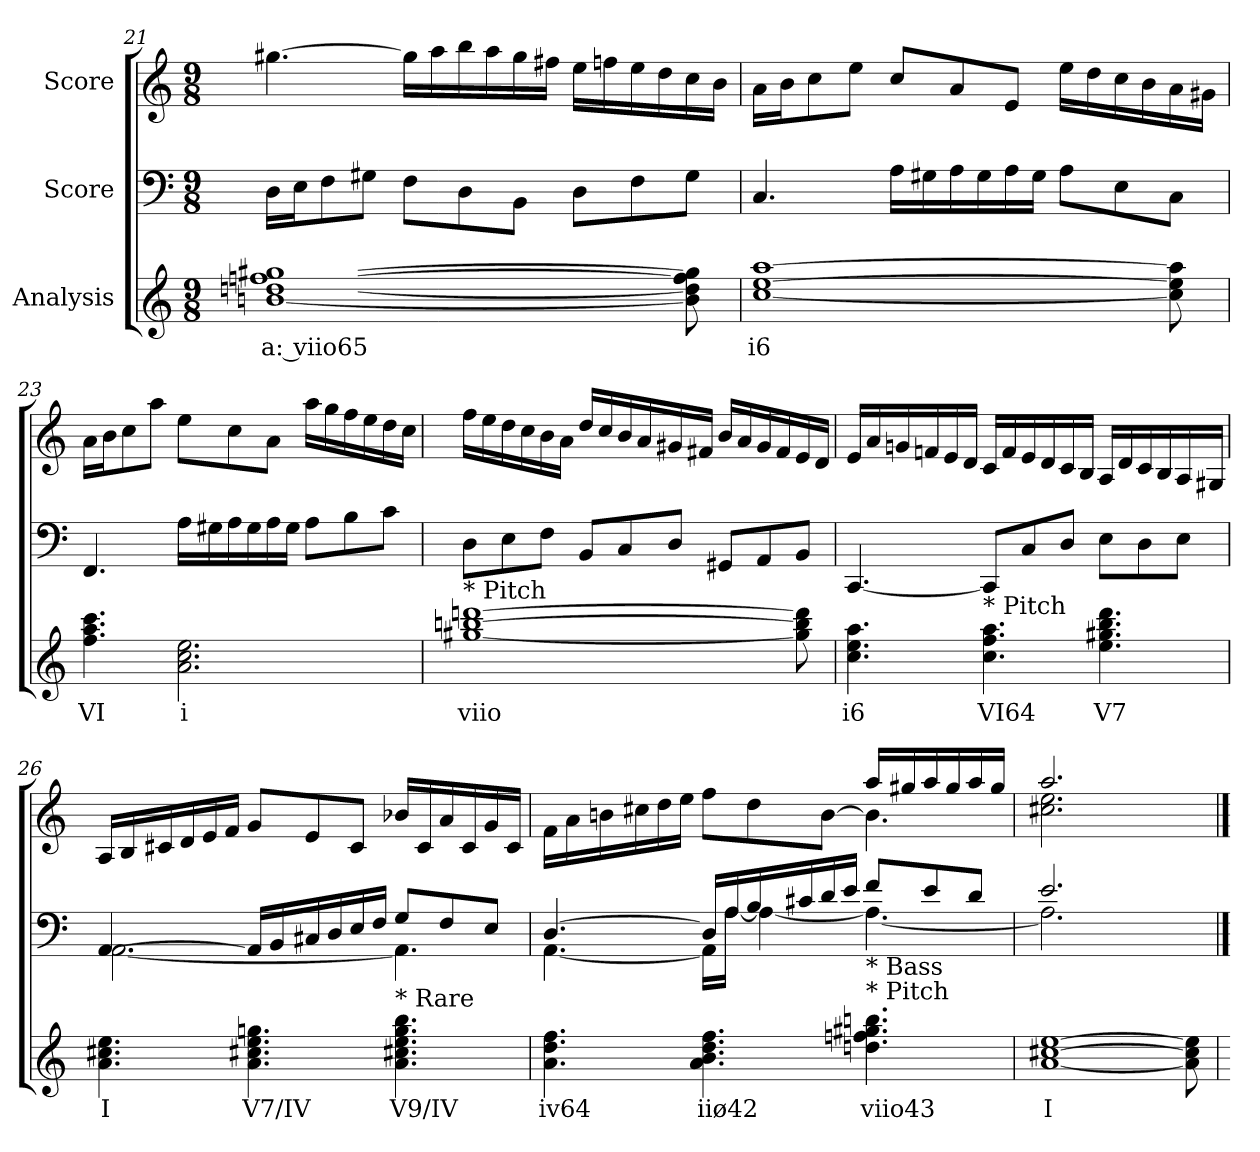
**kern	**text	**kern	**kern
*part3	*part3	*part2	*part1
*staff3	*staff3	*staff2	*staff1
*I"Analysis	*	*I"Score	*I"Score
*	*	*clefF4	*clefG2
*k[]	*	*k[]	*k[]
*M9/8	*	*M9/8	*M9/8
=21	=21	=21	=21
[1bn [1ddn [1ffn [1gg#X	a: viio65	16D\LL	[4.gg#X\
.	.	16E\J	.
.	.	8F\	.
.	.	8G#X\J	.
.	.	8F\L	16gg#\LL]
.	.	.	16aa\
.	.	8D\	16bb\
.	.	.	16aa\
.	.	8BB\J	16gg#\
.	.	.	16ff#X\JJ
.	.	8D\L	16ee\LL
.	.	.	16ffn\
.	.	8F\	16ee\
.	.	.	16dd\
8b] 8dd] 8ff] 8gg#]	.	8G#\J	16cc\
.	.	.	16b\JJ
!!LO:LB:g=z
=22	=22	=22	=22
[1cc [1ee [1aa	i6	4.C/	16a\LL
.	.	.	16b\J
.	.	.	8cc\
.	.	.	8ee\J
.	.	16A\LL	8cc/L
.	.	16G#X\	.
.	.	16A\	8a/
.	.	16G#\	.
.	.	16A\	8e/J
.	.	16G#\JJ	.
.	.	8A\L	16ee\LL
.	.	.	16dd\
.	.	8E\	16cc\
.	.	.	16b\
8cc] 8ee] 8aa]	.	8C\J	16a\
.	.	.	16g#X\JJ
=23	=23	=23	=23
4.ff 4.aa 4.ccc	VI	4.FF/	16a\LL
.	.	.	16b\J
.	.	.	8cc\
.	.	.	8aa\J
2.a 2.cc 2.ee	i	16A\LL	8ee\L
.	.	16G#X\	.
.	.	16A\	8cc\
.	.	16G#\	.
.	.	16A\	8a\J
.	.	16G#\JJ	.
.	.	8A\L	16aa\LL
.	.	.	16gg\
.	.	8B\	16ff\
.	.	.	16ee\
.	.	8c\J	16dd\
.	.	.	16cc\JJ
=24	=24	=24	=24
!LO:TX:t=* Pitch	!	!	!
[1gg#X [1bbn [1dddn	viio	8D\L	16ff\LL
.	.	.	16ee\
.	.	8E\	16dd\
.	.	.	16cc\
.	.	8F\J	16b\
.	.	.	16a\JJ
.	.	8BB/L	16dd/LL
.	.	.	16cc/
.	.	8C/	16b/
.	.	.	16a/
.	.	8D/J	16g#X/
.	.	.	16f#X/JJ
.	.	8GG#X/L	16b/LL
.	.	.	16a/
.	.	8AA/	16g#/
.	.	.	16f#/
8gg#] 8bb] 8ddd]	.	8BB/J	16e/
.	.	.	16d/JJ
!!LO:LB:g=z
=25	=25	=25	=25
4.cc 4.ee 4.aa	i6	[4.CC/	16e/LL
.	.	.	16a/
.	.	.	16gn/
.	.	.	16fn/
.	.	.	16e/
.	.	.	16d/JJ
!LO:TX:t=* Pitch	!	!	!
4.cc 4.ff 4.aa	VI64	8CC/L]	16c/LL
.	.	.	16f/
.	.	8C/	16e/
.	.	.	16d/
.	.	8D/J	16c/
.	.	.	16B/JJ
4.ee 4.gg#X 4.bb 4.ddd	V7	8E\L	16A/LL
.	.	.	16d/
.	.	8D\	16c/
.	.	.	16B/
.	.	8E\J	16A/
.	.	.	16G#X/JJ
=26	=26	=26	=26
*	*	*^	*
4.a 4.cc#X 4.ee	I	[4.AA/	[2.AA\	16A/LL
.	.	.	.	16B/
.	.	.	.	16c#X/
.	.	.	.	16d/
.	.	.	.	16e/
.	.	.	.	16f/JJ
4.a 4.cc#X 4.ee 4.ggn	V7/IV	16AA/LL]	.	8g/L
.	.	16BB/	.	.
.	.	16C#X/	.	8e/
.	.	16D/	.	.
.	.	16E/	.	8c#/J
.	.	16F/JJ	.	.
!LO:TX:t=* Rare	!	!	!	!
4.a 4.cc#X 4.ee 4.gg 4.bb	V9/IV	8G/L	4.AA\]	16b-X/LL
.	.	.	.	16c#/
.	.	8F/	.	16a/
.	.	.	.	16c#/
.	.	8E/J	.	16g/
.	.	.	.	16c#/JJ
!!LO:LB:g=z
=27	=27	=27	=27	=27
*	*	*	*	*^
4.a 4.dd 4.ff	iv64	[4.D/	[4.AA\	16f\LL	2.ryy
.	.	.	.	16a\	.
.	.	.	.	16bn\	.
.	.	.	.	16cc#X\	.
.	.	.	.	16dd\	.
.	.	.	.	16ee\JJ	.
4.a 4.b 4.dd 4.ff	iiø42	16D/LL]	16AA\LL]	8ff\L	.
.	.	16A/	[16A\JJ	.	.
.	.	16B/	4A\_	8dd\	.
.	.	16c#X/	.	.	.
.	.	16d/	.	[8b\J	.
.	.	16e/JJ	.	.	.
!LO:TX:t=* Pitch	!	!	!	!	!
!LO:TX:t=* Bass	!	!	!	!	!
4.ddn 4.ffn 4.gg#X 4.bbn	viio43	8f/L	4.A\_	4.b\]	16aa/LL
.	.	.	.	.	16gg#X/
.	.	8e/	.	.	16aa/
.	.	.	.	.	16gg#/
.	.	8d/J	.	.	16aa/
.	.	.	.	.	16gg#/JJ
=28	=28	=28	=28	=28	=28
[1a [1cc#X [1ee	I	2.e/	2.A\]	2.cc#X\ 2.ee\	2.aa/
.	.	4.ryy	4.ryy	4.ryy	4.ryy
8a] 8cc#] 8ee]	.	.	.	.	.
*	*	*v	*v	*	*
*	*	*	*v	*v
=	==	==	==
*-	*-	*-	*-
